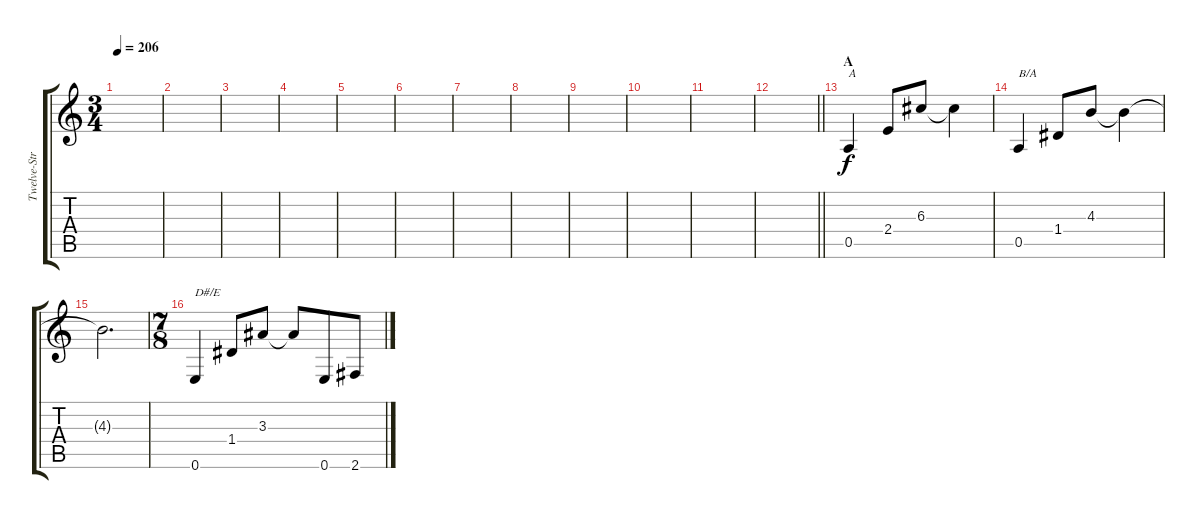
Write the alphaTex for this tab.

\track ("Twelve-String" "Twelve-Str") {instrument electricguitarjazz}
\staff {score tabs}
\tuning (E4 B3 G3 D3 A2 E2) {hide}
\ts (3 4)
\tempo 206
\clef g2
\ks c
|
|
|
|
|
|
|
|
|
|
|
\barLineRight lightlight
|
\section ("" "A")
0.5.4{txt "A" volume 7} 2.4.8 6.3.8 6.3{t}.4 |
0.5.4{txt "B/A"} 1.4.8 4.3.8 4.3{t}.4 |
4.3{t}.2{d} |
\ts (7 8)
0.6.4{txt "D#/E"} 1.4.8 3.3.8 3.3{t}.8 0.6.8 2.6.8
